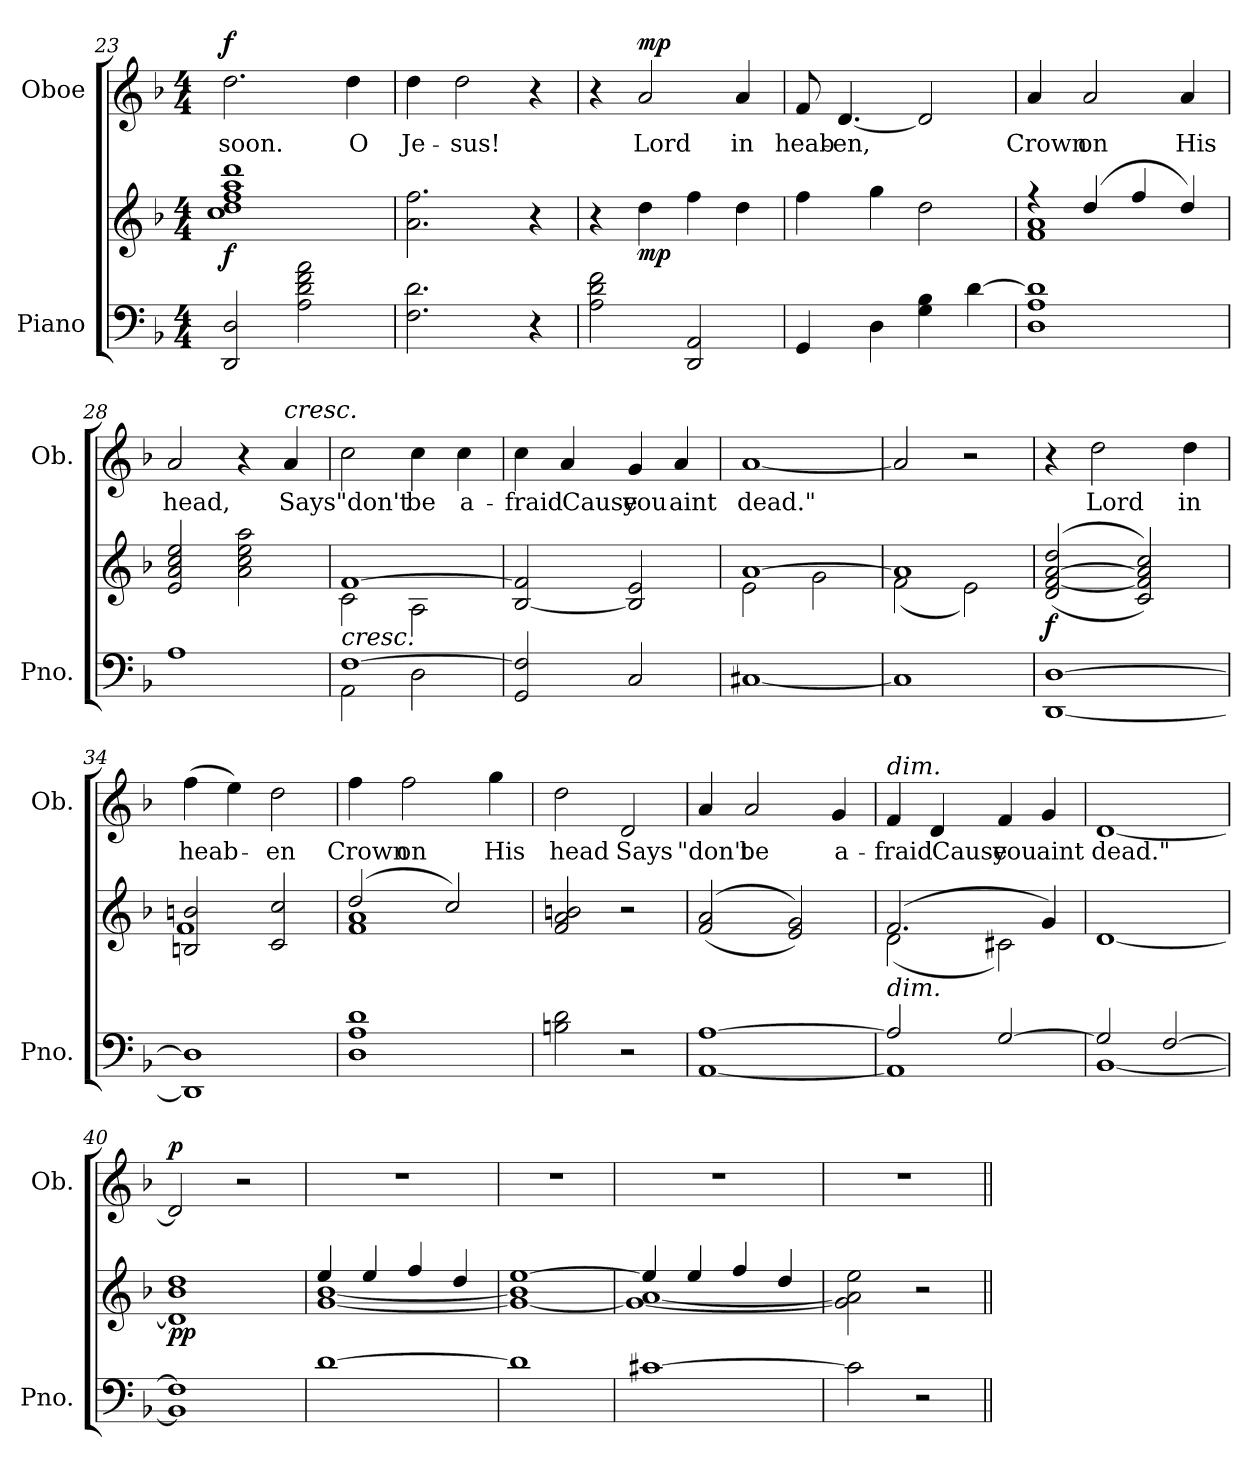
**kern	**kern	**dynam	**kern	**text	**dynam
*part2	*part2	*part2	*part1	*part1	*part1
*staff3	*staff2	*staff2/3	*staff1	*staff1	*staff1
*I"Piano	*	*	*I"Oboe	*	*
*I'Pno.	*	*	*I'Ob.	*	*
!!LO:PB:g=z
*clefF4	*clefG2	*	*clefG2	*	*
*k[b-]	*k[b-]	*	*k[b-]	*	*
*M4/4	*M4/4	*	*M4/4	*	*
=23	=23	=23	=23	=23	=23
!	!	!LO:DY:b	!	!LO:LY:b	!LO:DY:a
2DD/ 2D/	1cc 1dd 1ff 1aa 1ddd	f	2.dd\	soon.	f
2A\ 2d\ 2f\ 2a\	.	.	.	.	.
!	!	!	!	!LO:LY:b	!
.	.	.	4dd\	O	.
=24	=24	=24	=24	=24	=24
!	!	!	!	!LO:LY:b	!
2.F\ 2.d\	2.a\ 2.ff\	.	4dd\	Je-	.
!	!	!	!	!LO:LY:b	!
.	.	.	2dd\	-sus!	.
4r	4r	.	4r	.	.
=25	=25	=25	=25	=25	=25
2A\ 2d\ 2f\	4r	.	4r	.	.
!	!	!LO:DY:b	!	!LO:LY:b	!LO:DY:a
.	4dd\	mp	2a/	Lord	mp
2DD/ 2AA/	4ff\	.	.	.	.
!	!	!	!	!LO:LY:b	!
.	4dd\	.	4a/	in	.
=26	=26	=26	=26	=26	=26
!	!	!	!	!LO:LY:b	!
4GG/	4ff\	.	8f/	heab-	.
!	!	!	!	!LO:LY:b	!
.	.	.	[4.d/	-en,	.
4D\	4gg\	.	.	.	.
4G\ 4B-\	2dd\	.	2d/]	.	.
[4d\	.	.	.	.	.
=27	=27	=27	=27	=27	=27
*	*^	*	*	*	*
!	!	!	!	!	!LO:LY:b	!
1D 1A 1d]	4r	1f 1a	.	4a/	Crown	.
!	!	!	!	!	!LO:LY:b	!
.	(4dd/	.	.	2a/	on	.
.	4ff/	.	.	.	.	.
!	!	!	!	!	!LO:LY:b	!
.	4dd/)	.	.	4a/	His	.
*	*v	*v	*	*	*	*
=28	=28	=28	=28	=28	=28
!	!	!	!	!LO:LY:b	!
1A	2e/ 2a/ 2cc/ 2ee/	.	2a/	head,	.
.	2a\ 2cc\ 2ee\ 2aa\	.	4r	.	.
!	!	!	!LO:TX:a:i:t=cresc.	!	!
!	!	!	!	!LO:LY:b	!
.	.	.	4a/	Says	.
!!LO:LB:g=z
=29	=29	=29	=29	=29	=29
*^	*^	*	*	*	*
!	!	!LO:TX:b:i:t=cresc.	!	!	!	!	!
!	!	!	!	!	!	!LO:LY:b	!
[1F	2AA\	[1f	2c\	.	2cc\	"don't	.
!	!	!	!	!	!	!LO:LY:b	!
.	2D\	.	2A\	.	4cc\	be	.
!	!	!	!	!	!	!LO:LY:b	!
.	.	.	.	.	4cc\	a-	.
*v	*v	*	*	*	*	*	*
*	*v	*v	*	*	*	*
=30	=30	=30	=30	=30	=30
!	!	!	!	!LO:LY:b	!
2GG/ 2F/]	[2B-/ 2f/]	.	4cc\	-fraid	.
!	!	!	!	!LO:LY:b	!
.	.	.	4a/	'Cause	.
!	!	!	!	!LO:LY:b	!
2C/	2B-/] 2e/	.	4g/	you	.
!	!	!	!	!LO:LY:b	!
.	.	.	4a/	aint	.
=31	=31	=31	=31	=31	=31
*	*^	*	*	*	*
!	!	!	!	!	!LO:LY:b	!
[1C#X	[1a	2e\	.	[1a	dead."	.
.	.	2g\	.	.	.	.
=32	=32	=32	=32	=32	=32	=32
1C#]	1a]	(2f\	.	2a/]	.	.
.	.	2e\)	.	2r	.	.
=33	=33	=33	=33	=33	=33	=33
!	!	!	!LO:DY:b	!	!	!
*	*v	*v	*	*	*	*
[1DD [1D	(>(2d/ [2f/ [2a/ 2dd/	f	4r	.	.
!	!	!	!	!LO:LY:b	!
.	.	.	2dd\	Lord	.
.	2c/ 2f/] 2a/] 2cc/))	.	.	.	.
!	!	!	!	!LO:LY:b	!
.	.	.	4dd\	in	.
=34	=34	=34	=34	=34	=34
*	*^	*	*	*	*
!	!	!	!	!	!LO:LY:b	!
1DD] 1D]	2Bn/ 2bn/	1f	.	(4ff\	heab-	.
.	.	.	.	4ee\)	.	.
!	!	!	!	!	!LO:LY:b	!
.	2c/ 2cc/	.	.	2dd\	-en	.
=35	=35	=35	=35	=35	=35	=35
!	!	!	!	!	!LO:LY:b	!
1D 1A 1d	(2dd/	1f 1a	.	4ff\	Crown	.
!	!	!	!	!	!LO:LY:b	!
.	.	.	.	2ff\	on	.
.	2cc/)	.	.	.	.	.
!	!	!	!	!	!LO:LY:b	!
.	.	.	.	4gg\	His	.
*	*v	*v	*	*	*	*
!!LO:LB:g=z
=36	=36	=36	=36	=36	=36
!	!	!	!	!LO:LY:b	!
2Bn\ 2d\	2f/ 2a/ 2bn/	.	2dd\	head	.
!	!	!	!	!LO:LY:b	!
2r	2r	.	2d/	Says	.
=37	=37	=37	=37	=37	=37
!	!	!	!	!LO:LY:b	!
[1AA [1A	(>(2f/ 2a/	.	4a/	"don't	.
!	!	!	!	!LO:LY:b	!
.	.	.	2a/	be	.
.	2e/ 2g/))	.	.	.	.
!	!	!	!	!LO:LY:b	!
.	.	.	4g/	a-	.
=38	=38	=38	=38	=38	=38
*^	*^	*	*	*	*
!	!	!	!	!	!LO:TX:a:i:t=dim.	!	!
!	!	!LO:TX:b:i:t=dim.	!	!	!	!	!
!	!	!	!	!	!	!LO:LY:b	!
2A/]	1AA]	(2.f/	(2d\	.	4f/	-fraid	.
!	!	!	!	!	!	!LO:LY:b	!
.	.	.	.	.	4d/	'Cause	.
!	!	!	!	!	!	!LO:LY:b	!
[2G/	.	.	2c#X\)	.	4f/	you	.
!	!	!	!	!	!	!LO:LY:b	!
.	.	4g/)	.	.	4g/	aint	.
*	*	*v	*v	*	*	*	*
=39	=39	=39	=39	=39	=39	=39
!	!	!	!	!	!LO:LY:b	!
2G/]	[1BB-	[1d	.	[1d	dead."	.
[2F/	.	.	.	.	.	.
=40	=40	=40	=40	=40	=40	=40
!	!	!	!LO:DY:b	!	!	!LO:DY:a
1F]	1BB-]	1d] 1b- 1dd	pp	2d/]	.	p
.	.	.	.	2r	.	.
*v	*v	*	*	*	*	*
=41	=41	=41	=41	=41	=41
*	*^	*	*	*	*
[1d	4ee/	[1g [1b-	.	1r	.	.
.	4ee/	.	.	.	.	.
.	4ff/	.	.	.	.	.
.	4dd/	.	.	.	.	.
=42	=42	=42	=42	=42	=42	=42
1d]	[1ee	1g_ 1b-]	.	1r	.	.
!!LO:PB:g=z
=43	=43	=43	=43	=43	=43	=43
[1c#X	4ee/]	1g_ [1a	.	1r	.	.
.	4ee/	.	.	.	.	.
.	4ff/	.	.	.	.	.
.	4dd/	.	.	.	.	.
*	*v	*v	*	*	*	*
=44	=44	=44	=44	=44	=44
2c#\]	2g\] 2a\] 2ee\	.	1r	.	.
2r	2r	.	.	.	.
=||	=||	=||	=||	=||	=||
*-	*-	*-	*-	*-	*-
